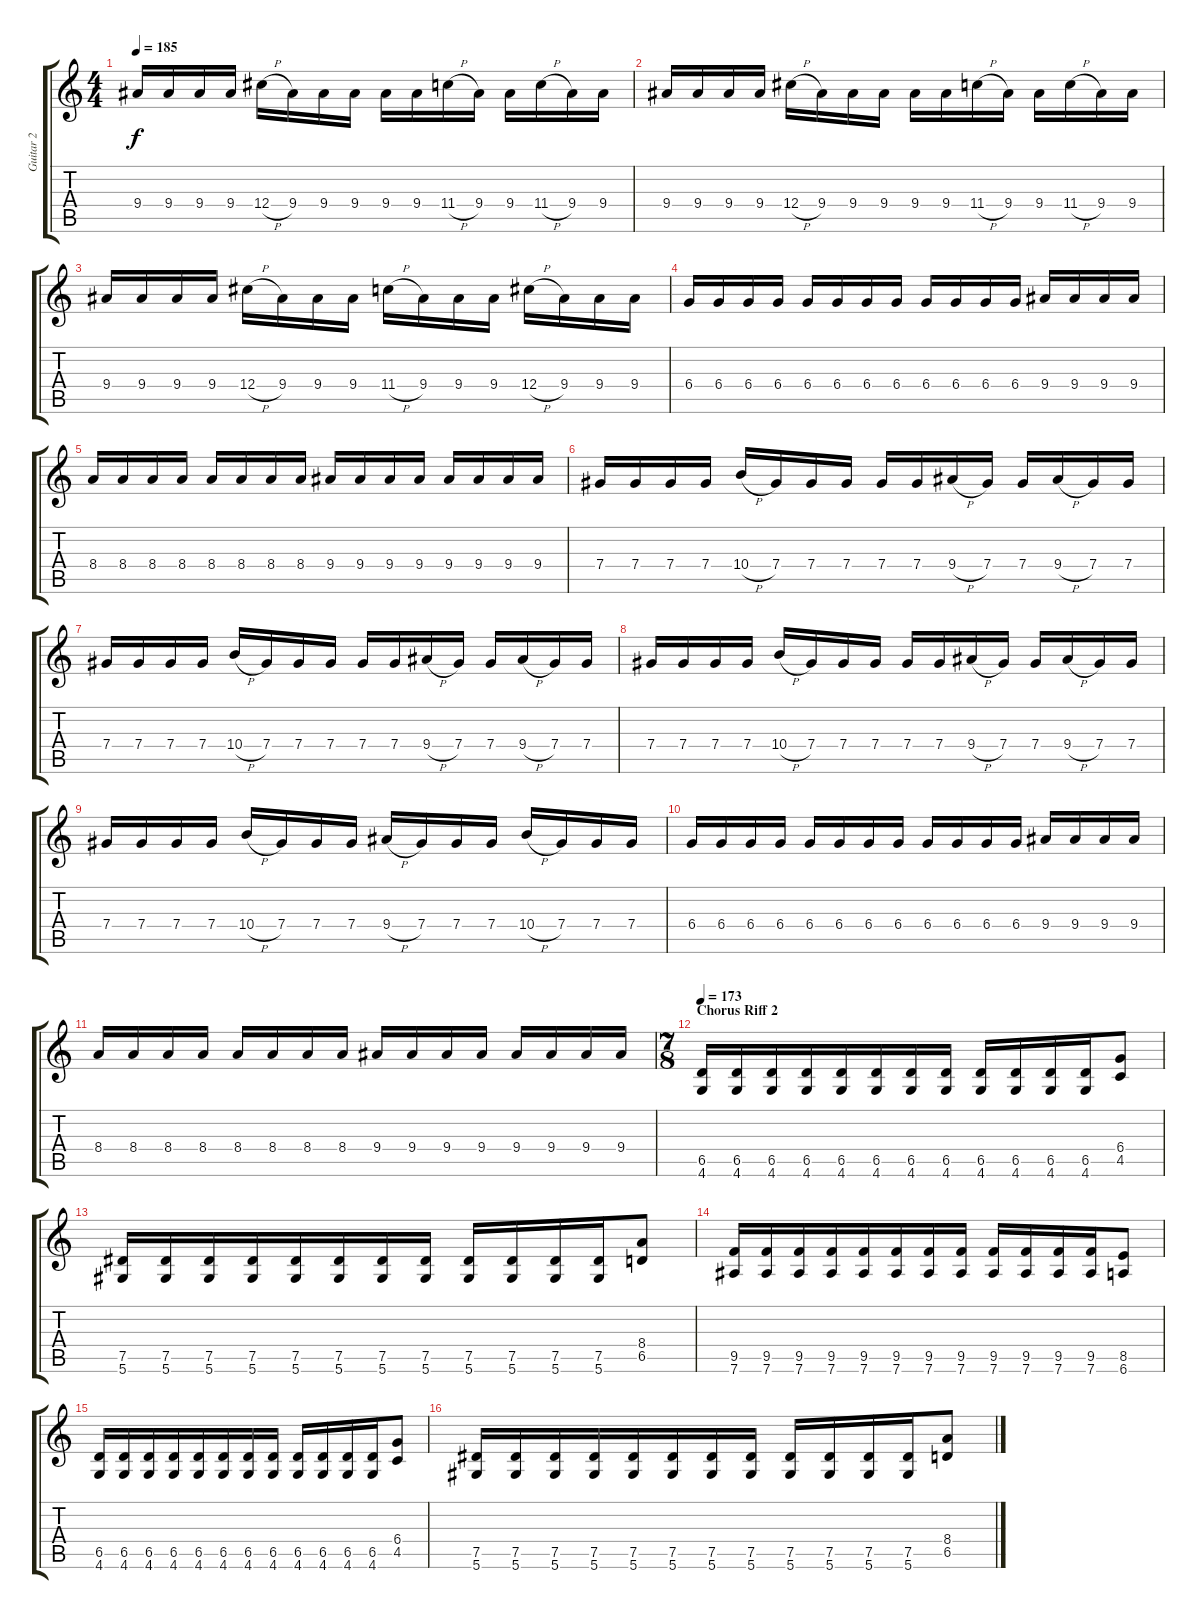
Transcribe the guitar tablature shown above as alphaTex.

\track ("Guitar 2" "Guitar 2") {instrument distortionguitar}
\staff {score tabs}
\tuning (Eb4 Bb3 Gb3 Db3 Ab2 Eb2) {hide}
\ts (4 4)
\tempo 185
\clef g2
\ks c
9.4.16{dy f} 9.4.16 9.4.16 9.4.16 12.4{h}.16 9.4.16 9.4.16 9.4.16 9.4.16 9.4.16 11.4{h}.16 9.4.16 9.4.16 11.4{h}.16 9.4.16 9.4.16 |
9.4.16 9.4.16 9.4.16 9.4.16 12.4{h}.16 9.4.16 9.4.16 9.4.16 9.4.16 9.4.16 11.4{h}.16 9.4.16 9.4.16 11.4{h}.16 9.4.16 9.4.16 |
9.4.16 9.4.16 9.4.16 9.4.16 12.4{h}.16 9.4.16 9.4.16 9.4.16 11.4{h}.16 9.4.16 9.4.16 9.4.16 12.4{h}.16 9.4.16 9.4.16 9.4.16 |
6.4.16 6.4.16 6.4.16 6.4.16 6.4.16 6.4.16 6.4.16 6.4.16 6.4.16 6.4.16 6.4.16 6.4.16 9.4.16 9.4.16 9.4.16 9.4.16 |
8.4.16 8.4.16 8.4.16 8.4.16 8.4.16 8.4.16 8.4.16 8.4.16 9.4.16 9.4.16 9.4.16 9.4.16 9.4.16 9.4.16 9.4.16 9.4.16 |
7.4.16 7.4.16 7.4.16 7.4.16 10.4{h}.16 7.4.16 7.4.16 7.4.16 7.4.16 7.4.16 9.4{h}.16 7.4.16 7.4.16 9.4{h}.16 7.4.16 7.4.16 |
7.4.16 7.4.16 7.4.16 7.4.16 10.4{h}.16 7.4.16 7.4.16 7.4.16 7.4.16 7.4.16 9.4{h}.16 7.4.16 7.4.16 9.4{h}.16 7.4.16 7.4.16 |
7.4.16 7.4.16 7.4.16 7.4.16 10.4{h}.16 7.4.16 7.4.16 7.4.16 7.4.16 7.4.16 9.4{h}.16 7.4.16 7.4.16 9.4{h}.16 7.4.16 7.4.16 |
7.4.16 7.4.16 7.4.16 7.4.16 10.4{h}.16 7.4.16 7.4.16 7.4.16 9.4{h}.16 7.4.16 7.4.16 7.4.16 10.4{h}.16 7.4.16 7.4.16 7.4.16 |
6.4.16 6.4.16 6.4.16 6.4.16 6.4.16 6.4.16 6.4.16 6.4.16 6.4.16 6.4.16 6.4.16 6.4.16 9.4.16 9.4.16 9.4.16 9.4.16 |
8.4.16 8.4.16 8.4.16 8.4.16 8.4.16 8.4.16 8.4.16 8.4.16 9.4.16 9.4.16 9.4.16 9.4.16 9.4.16 9.4.16 9.4.16 9.4.16 |
\ts (7 8)
\section ("" "Chorus Riff 2")
\tempo 173
(6.5 4.6).16 (6.5 4.6).16 (6.5 4.6).16 (6.5 4.6).16 (6.5 4.6).16 (6.5 4.6).16 (6.5 4.6).16 (6.5 4.6).16 (6.5 4.6).16 (6.5 4.6).16 (6.5 4.6).16 (6.5 4.6).16 (6.4 4.5).8 |
(7.5 5.6).16 (7.5 5.6).16 (7.5 5.6).16 (7.5 5.6).16 (7.5 5.6).16 (7.5 5.6).16 (7.5 5.6).16 (7.5 5.6).16 (7.5 5.6).16 (7.5 5.6).16 (7.5 5.6).16 (7.5 5.6).16 (8.4 6.5).8 |
(9.5 7.6).16 (9.5 7.6).16 (9.5 7.6).16 (9.5 7.6).16 (9.5 7.6).16 (9.5 7.6).16 (9.5 7.6).16 (9.5 7.6).16 (9.5 7.6).16 (9.5 7.6).16 (9.5 7.6).16 (9.5 7.6).16 (8.5 6.6).8 |
(6.5 4.6).16 (6.5 4.6).16 (6.5 4.6).16 (6.5 4.6).16 (6.5 4.6).16 (6.5 4.6).16 (6.5 4.6).16 (6.5 4.6).16 (6.5 4.6).16 (6.5 4.6).16 (6.5 4.6).16 (6.5 4.6).16 (6.4 4.5).8 |
(7.5 5.6).16 (7.5 5.6).16 (7.5 5.6).16 (7.5 5.6).16 (7.5 5.6).16 (7.5 5.6).16 (7.5 5.6).16 (7.5 5.6).16 (7.5 5.6).16 (7.5 5.6).16 (7.5 5.6).16 (7.5 5.6).16 (8.4 6.5).8
